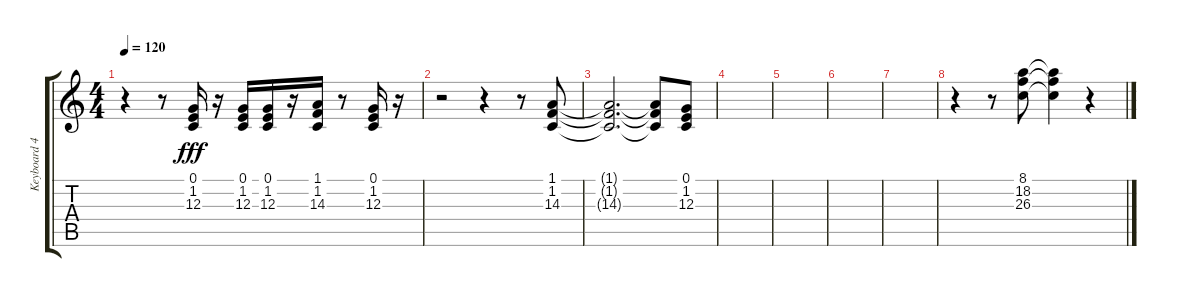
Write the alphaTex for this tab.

\track ("Keyboard 4" "Keyboard 4") {instrument synthbrass1}
\staff {score tabs}
\tuning (E4 B3 G3 D3 A2 E2) {hide}
\ts (4 4)
\tempo 120
\clef g2
\ks c
r.4{dy fff} r.8 (0.1 1.2 12.3).16 r.16 (0.1 1.2 12.3).16 (0.1 1.2 12.3).16 r.16 (1.1 1.2 14.3).16 r.8 (0.1 1.2 12.3).16 r.16 |
r.2 r.4 r.8 (1.1 1.2 14.3).8 |
(1.1{t} 1.2{t} 14.3{t}).2{d} (1.1{t} 1.2{t} 14.3{t}).8 (0.1 1.2 12.3).8 |
|
|
|
|
r.4 r.8 (8.1 18.2 26.3).8 (8.1{t} 18.2{t} 26.3{t}).4 r.4
